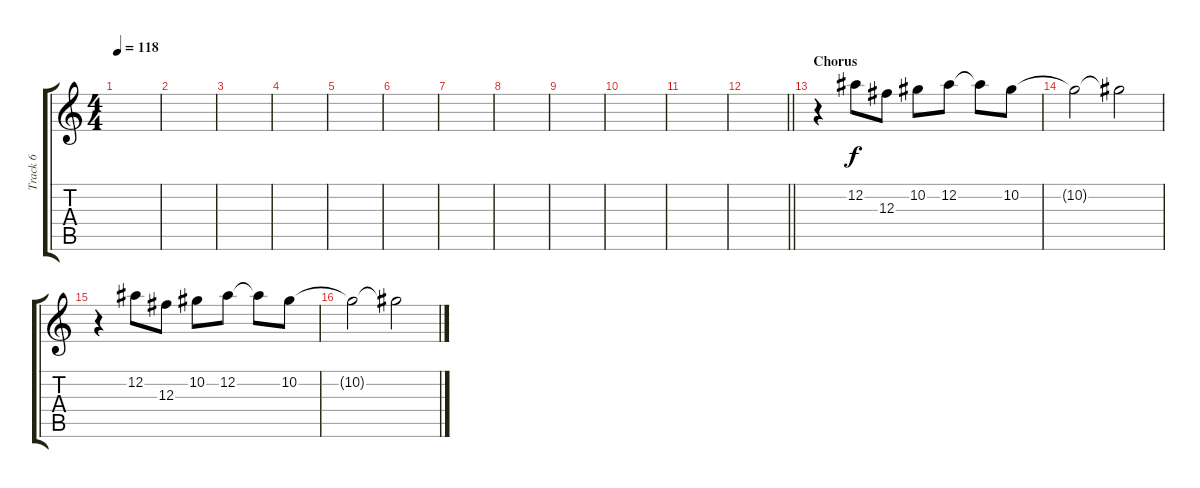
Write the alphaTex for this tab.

\track ("Track 6" "Track 6") {instrument distortionguitar}
\staff {score tabs}
\tuning (Eb4 Bb3 Gb3 Db3 Ab2 Db2) {hide}
\ts (4 4)
\tempo 118
\clef g2
\ks c
|
|
|
|
|
|
|
|
|
|
|
\barLineRight lightlight
|
\section ("" "Chorus")
r.4{volume 13} 12.2.8 12.3.8 10.2.8 12.2.8 12.2{t}.8 10.2.8 |
10.2{t}.2 10.2{t}.2 |
r.4 12.2.8 12.3.8 10.2.8 12.2.8 12.2{t}.8 10.2.8 |
10.2{t}.2 10.2{t}.2
